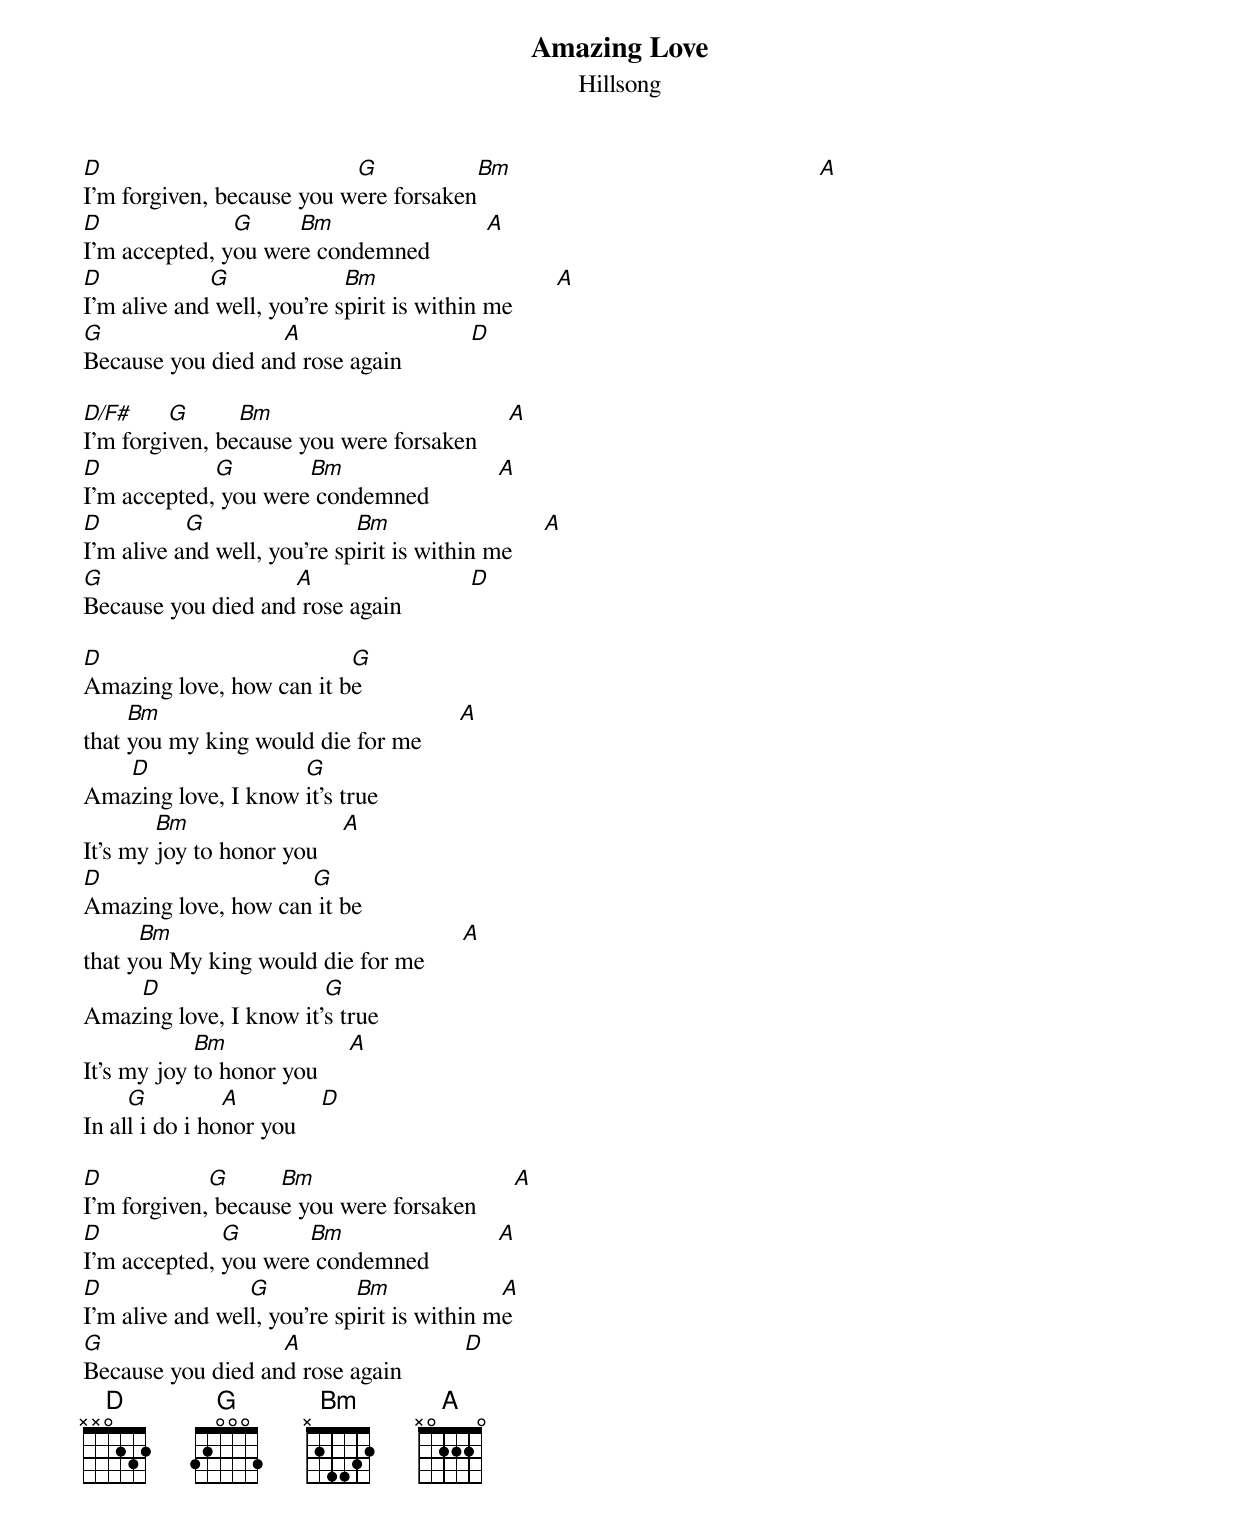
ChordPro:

{t:Amazing Love}
{st:Hillsong}

[D]I'm forgiven, because you w[G]ere forsaken[Bm]                                                 [A]
[D]I'm accepted, y[G]ou wer[Bm]e condemned         [A]
[D]I'm alive and[G] well, you're s[Bm]pirit is within me       [A]
[G]Because you died an[A]d rose again           [D]

[D/F#]I'm forgi[G]ven, be[Bm]cause you were forsaken     [A]
[D]I'm accepted,[G] you were[Bm] condemned           [A]
[D]I'm alive a[G]nd well, you're sp[Bm]irit is within me     [A]
[G]Because you died and[A] rose again           [D]

[D]Amazing love, how can it b[G]e
that [Bm]you my king would die for me      [A]
Ama[D]zing love, I know [G]it's true
It's my [Bm]joy to honor you    [A]
[D]Amazing love, how can[G] it be
that y[Bm]ou My king would die for me      [A]
Amaz[D]ing love, I know it'[G]s true
It's my joy [Bm]to honor you     [A]
In al[G]l i do i ho[A]nor you    [D]

[D]I'm forgiven,[G] becaus[Bm]e you were forsaken      [A]
[D]I'm accepted, [G]you were[Bm] condemned           [A]
[D]I'm alive and wel[G]l, you're sp[Bm]irit is within m[A]e
[G]Because you died an[A]d rose again          [D]
